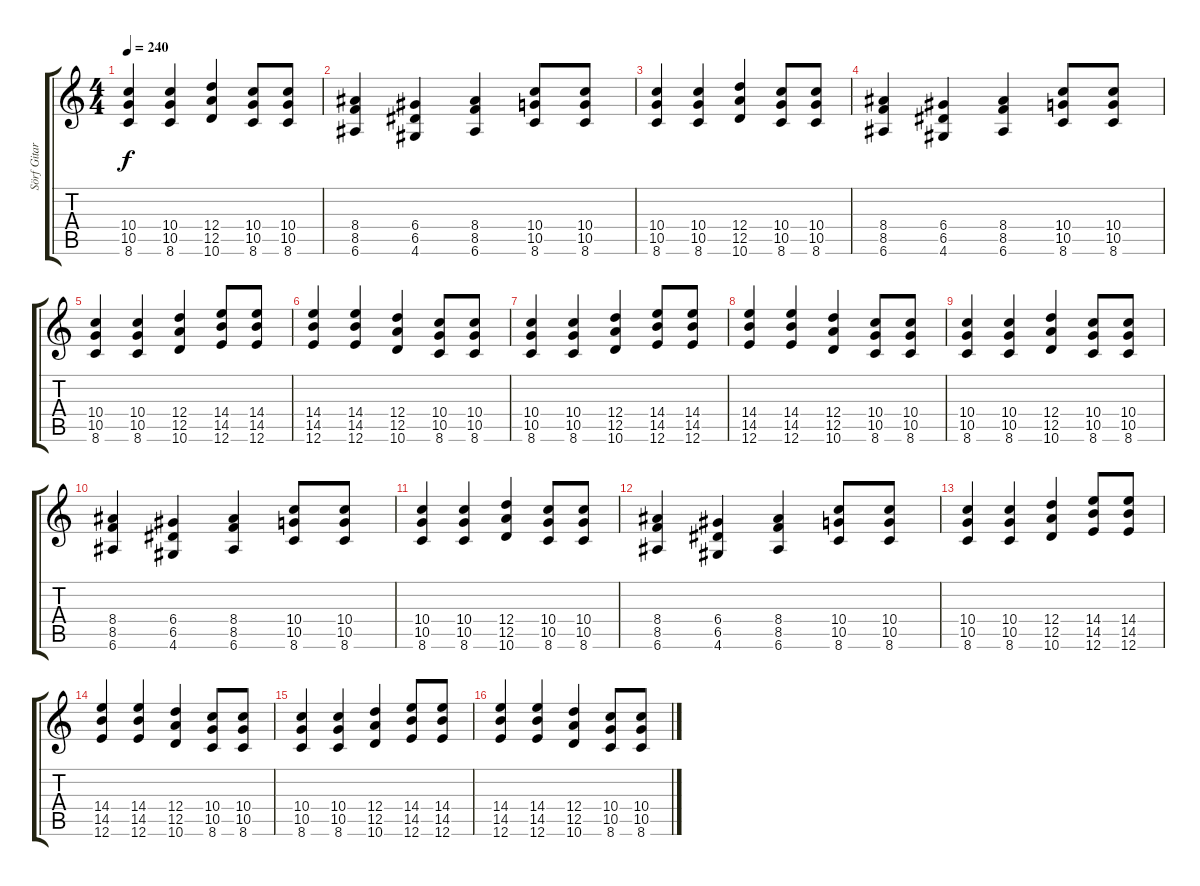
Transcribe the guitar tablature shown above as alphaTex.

\track ("Sörf Gitar" "Sörf Gitar") {instrument distortionguitar}
\staff {score tabs}
\tuning (E4 B3 G3 D3 A2 E2) {hide}
\ts (4 4)
\tempo 240
\clef g2
\ks c
(10.4 10.5 8.6).4{dy f instrument distortionguitar} (10.4 10.5 8.6).4 (12.4 12.5 10.6).4 (10.4 10.5 8.6).8 (10.4 10.5 8.6).8 |
(8.4 8.5 6.6).4 (6.4 6.5 4.6).4 (8.4 8.5 6.6).4 (10.4 10.5 8.6).8 (10.4 10.5 8.6).8 |
(10.4 10.5 8.6).4 (10.4 10.5 8.6).4 (12.4 12.5 10.6).4 (10.4 10.5 8.6).8 (10.4 10.5 8.6).8 |
(8.4 8.5 6.6).4 (6.4 6.5 4.6).4 (8.4 8.5 6.6).4 (10.4 10.5 8.6).8 (10.4 10.5 8.6).8 |
(10.4 10.5 8.6).4 (10.4 10.5 8.6).4 (12.4 12.5 10.6).4 (14.4 14.5 12.6).8 (14.4 14.5 12.6).8 |
(14.4 14.5 12.6).4 (14.4 14.5 12.6).4 (12.4 12.5 10.6).4 (10.4 10.5 8.6).8 (10.4 10.5 8.6).8 |
(10.4 10.5 8.6).4 (10.4 10.5 8.6).4 (12.4 12.5 10.6).4 (14.4 14.5 12.6).8 (14.4 14.5 12.6).8 |
(14.4 14.5 12.6).4 (14.4 14.5 12.6).4 (12.4 12.5 10.6).4 (10.4 10.5 8.6).8 (10.4 10.5 8.6).8 |
(10.4 10.5 8.6).4 (10.4 10.5 8.6).4 (12.4 12.5 10.6).4 (10.4 10.5 8.6).8 (10.4 10.5 8.6).8 |
(8.4 8.5 6.6).4 (6.4 6.5 4.6).4 (8.4 8.5 6.6).4 (10.4 10.5 8.6).8 (10.4 10.5 8.6).8 |
(10.4 10.5 8.6).4 (10.4 10.5 8.6).4 (12.4 12.5 10.6).4 (10.4 10.5 8.6).8 (10.4 10.5 8.6).8 |
(8.4 8.5 6.6).4 (6.4 6.5 4.6).4 (8.4 8.5 6.6).4 (10.4 10.5 8.6).8 (10.4 10.5 8.6).8 |
(10.4 10.5 8.6).4 (10.4 10.5 8.6).4 (12.4 12.5 10.6).4 (14.4 14.5 12.6).8 (14.4 14.5 12.6).8 |
(14.4 14.5 12.6).4 (14.4 14.5 12.6).4 (12.4 12.5 10.6).4 (10.4 10.5 8.6).8 (10.4 10.5 8.6).8 |
(10.4 10.5 8.6).4 (10.4 10.5 8.6).4 (12.4 12.5 10.6).4 (14.4 14.5 12.6).8 (14.4 14.5 12.6).8 |
(14.4 14.5 12.6).4 (14.4 14.5 12.6).4 (12.4 12.5 10.6).4 (10.4 10.5 8.6).8 (10.4 10.5 8.6).8
